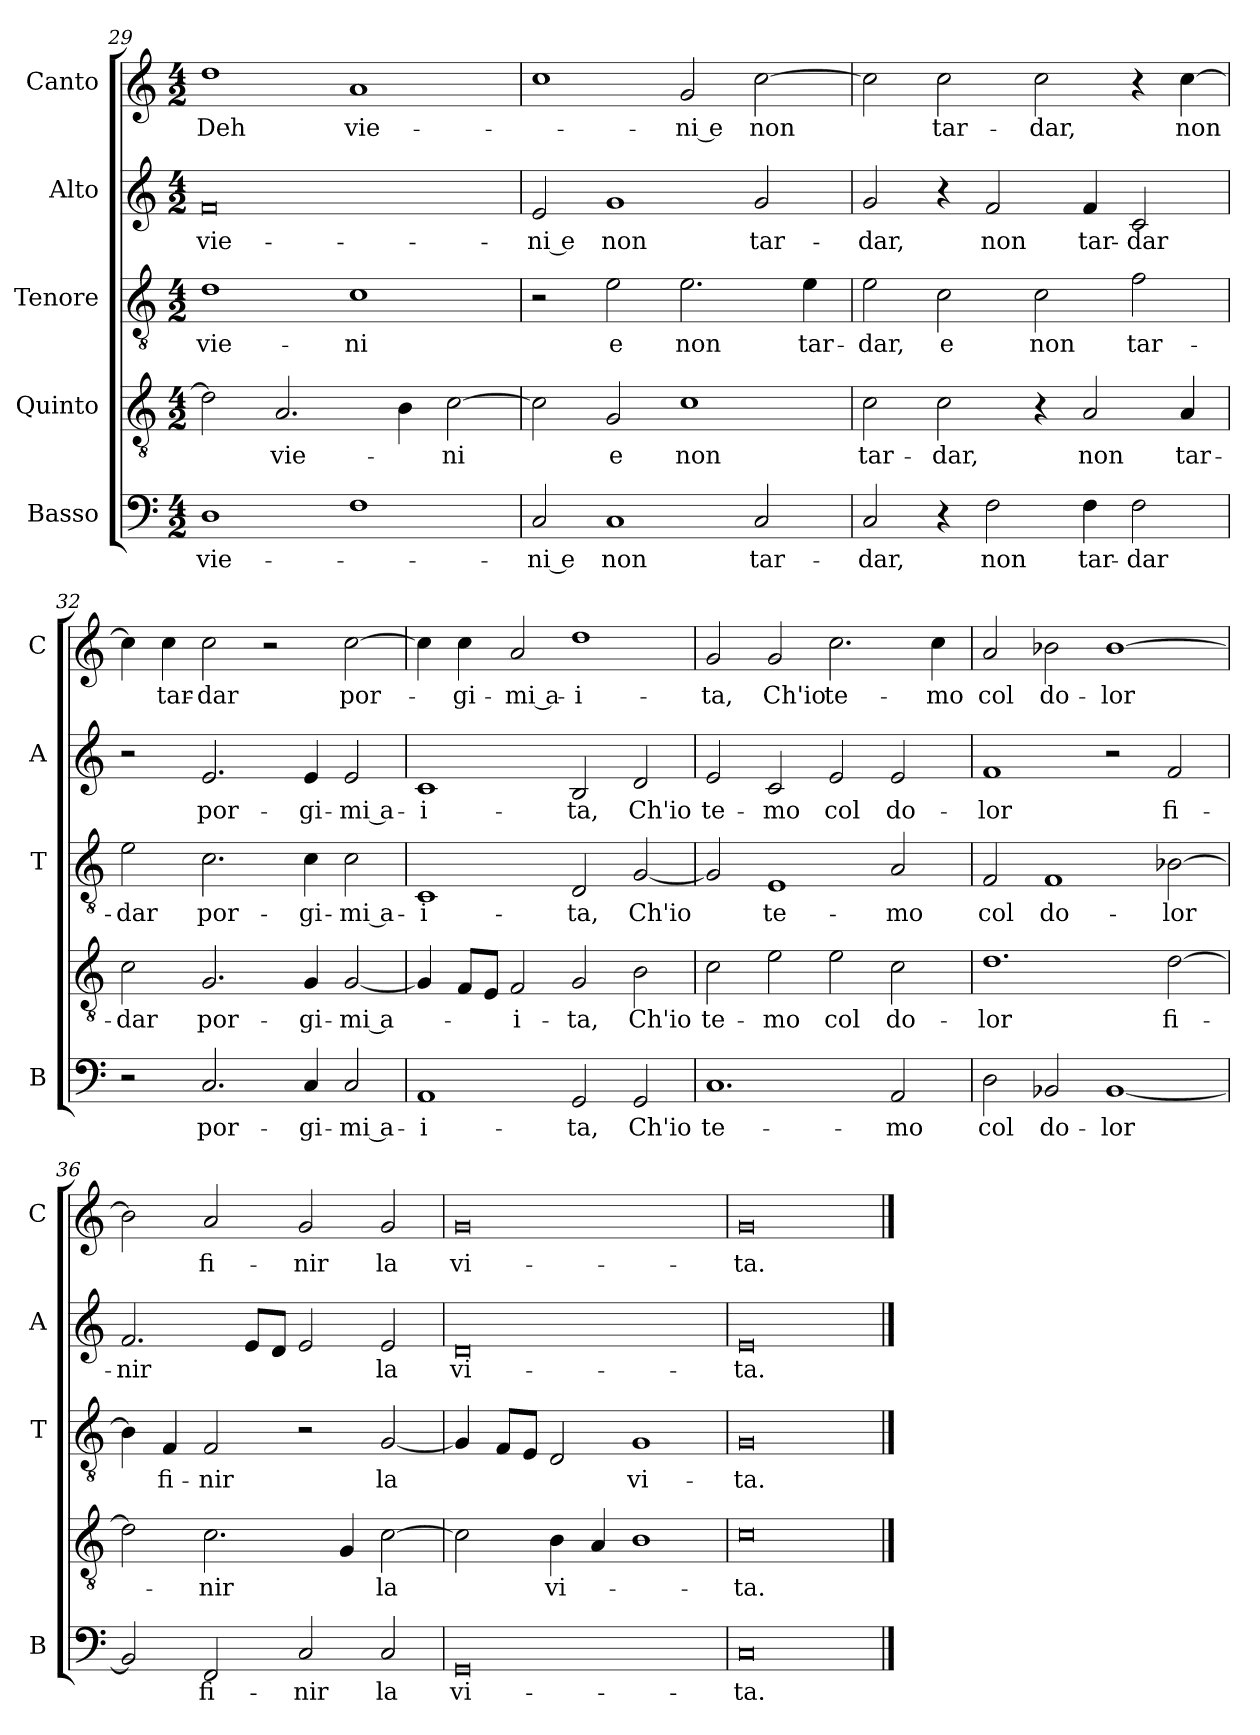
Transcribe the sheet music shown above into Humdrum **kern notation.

**kern	**text	**kern	**text	**kern	**text	**kern	**text	**kern	**text
*part5	*part5	*part4	*part4	*part3	*part3	*part2	*part2	*part1	*part1
*staff5	*staff5	*staff4	*staff4	*staff3	*staff3	*staff2	*staff2	*staff1	*staff1
*I"Basso	*	*I"Quinto	*	*I"Tenore	*	*I"Alto	*	*I"Canto	*
*I'B	*	*	*	*I'T	*	*I'A	*	*I'C	*
*clefF4	*	*clefGv2	*	*clefGv2	*	*clefG2	*	*clefG2	*
*k[]	*	*k[]	*	*k[]	*	*k[]	*	*k[]	*
*C:	*	*C:	*	*C:	*	*C:	*	*C:	*
*M4/2	*	*M4/2	*	*M4/2	*	*M4/2	*	*M4/2	*
=29	=29	=29	=29	=29	=29	=29	=29	=29	=29
!	!LO:LY:b	!	!	!	!LO:LY:b	!	!LO:LY:b	!	!LO:LY:b
1D	vie-	2d\]	.	1d	vie-	0f	vie-	1dd	Deh
!	!	!	!LO:LY:b	!	!	!	!	!	!
.	.	2.A/	vie-	.	.	.	.	.	.
!	!	!	!	!	!LO:LY:b	!	!	!	!LO:LY:b
1F	.	.	.	1c	-ni	.	.	1a	vie-
.	.	4B\	.	.	.	.	.	.	.
!	!	!	!LO:LY:b	!	!	!	!	!	!
.	.	[2c\	-ni	.	.	.	.	.	.
=30	=30	=30	=30	=30	=30	=30	=30	=30	=30
!	!LO:LY:b	!	!	!	!	!	!LO:LY:b	!	!
2C/	-ni e	2c\]	.	2r	.	2e/	-ni e	1cc	.
!	!LO:LY:b	!	!LO:LY:b	!	!LO:LY:b	!	!LO:LY:b	!	!
1C	non	2G/	e	2e\	e	1g	non	.	.
!	!	!	!LO:LY:b	!	!LO:LY:b	!	!	!	!LO:LY:b
.	.	1c	non	2.e\	non	.	.	2g/	-ni e
!	!LO:LY:b	!	!	!	!	!	!LO:LY:b	!	!LO:LY:b
2C/	tar-	.	.	.	.	2g/	tar-	[2cc\	non
!	!	!	!	!	!LO:LY:b	!	!	!	!
.	.	.	.	4e\	tar-	.	.	.	.
!!LO:LB:g=z
=31	=31	=31	=31	=31	=31	=31	=31	=31	=31
!	!LO:LY:b	!	!LO:LY:b	!	!LO:LY:b	!	!LO:LY:b	!	!
2C/	-dar,	2c\	tar-	2e\	-dar,	2g/	-dar,	2cc\]	.
!	!	!	!LO:LY:b	!	!LO:LY:b	!	!	!	!LO:LY:b
4r	.	2c\	-dar,	2c\	e	4r	.	2cc\	tar-
!	!LO:LY:b	!	!	!	!	!	!LO:LY:b	!	!
2F\	non	.	.	.	.	2f/	non	.	.
!	!	!	!	!	!LO:LY:b	!	!	!	!LO:LY:b
.	.	4r	.	2c\	non	.	.	2cc\	-dar,
!	!LO:LY:b	!	!LO:LY:b	!	!	!	!LO:LY:b	!	!
4F\	tar-	2A/	non	.	.	4f/	tar-	.	.
!	!LO:LY:b	!	!	!	!LO:LY:b	!	!LO:LY:b	!	!
2F\	-dar	.	.	2f\	tar-	2c/	-dar	4r	.
!	!	!	!LO:LY:b	!	!	!	!	!	!LO:LY:b
.	.	4A/	tar-	.	.	.	.	[4cc\	non
=32	=32	=32	=32	=32	=32	=32	=32	=32	=32
!	!	!	!LO:LY:b	!	!LO:LY:b	!	!	!	!
2r	.	2c\	-dar	2e\	-dar	2r	.	4cc\]	.
!	!	!	!	!	!	!	!	!	!LO:LY:b
.	.	.	.	.	.	.	.	4cc\	tar-
!	!LO:LY:b	!	!LO:LY:b	!	!LO:LY:b	!	!LO:LY:b	!	!LO:LY:b
2.C/	por-	2.G/	por-	2.c\	por-	2.e/	por-	2cc\	-dar
.	.	.	.	.	.	.	.	2r	.
!	!LO:LY:b	!	!LO:LY:b	!	!LO:LY:b	!	!LO:LY:b	!	!
4C/	-gi-	4G/	-gi-	4c\	-gi-	4e/	-gi-	.	.
!	!LO:LY:b	!	!LO:LY:b	!	!LO:LY:b	!	!LO:LY:b	!	!LO:LY:b
2C/	-mi a-	[2G/	-mi a-	2c\	-mi a-	2e/	-mi a-	[2cc\	por-
=33	=33	=33	=33	=33	=33	=33	=33	=33	=33
!	!LO:LY:b	!	!	!	!LO:LY:b	!	!LO:LY:b	!	!
1AA	-i-	4G/]	.	1C	-i-	1c	-i-	4cc\]	.
!	!	!	!	!	!	!	!	!	!LO:LY:b
.	.	8F/L	.	.	.	.	.	4cc\	-gi-
.	.	8E/J	.	.	.	.	.	.	.
!	!	!	!LO:LY:b	!	!	!	!	!	!LO:LY:b
.	.	2F/	-i-	.	.	.	.	2a/	-mi a-
!	!LO:LY:b	!	!LO:LY:b	!	!LO:LY:b	!	!LO:LY:b	!	!LO:LY:b
2GG/	-ta,	2G/	-ta,	2D/	-ta,	2B/	-ta,	1dd	-i-
!	!LO:LY:b	!	!LO:LY:b	!	!LO:LY:b	!	!LO:LY:b	!	!
2GG/	Ch'io	2B\	Ch'io	[2G/	Ch'io	2d/	Ch'io	.	.
=34	=34	=34	=34	=34	=34	=34	=34	=34	=34
!	!LO:LY:b	!	!LO:LY:b	!	!	!	!LO:LY:b	!	!LO:LY:b
1.C	te-	2c\	te-	2G/]	.	2e/	te-	2g/	-ta,
!	!	!	!LO:LY:b	!	!LO:LY:b	!	!LO:LY:b	!	!LO:LY:b
.	.	2e\	-mo	1E	te-	2c/	-mo	2g/	Ch'io
!	!	!	!LO:LY:b	!	!	!	!LO:LY:b	!	!LO:LY:b
.	.	2e\	col	.	.	2e/	col	2.cc\	te-
!	!LO:LY:b	!	!LO:LY:b	!	!LO:LY:b	!	!LO:LY:b	!	!
2AA/	-mo	2c\	do-	2A/	-mo	2e/	do-	.	.
!	!	!	!	!	!	!	!	!	!LO:LY:b
.	.	.	.	.	.	.	.	4cc\	-mo
!!LO:LB:g=z
=35	=35	=35	=35	=35	=35	=35	=35	=35	=35
!	!LO:LY:b	!	!LO:LY:b	!	!LO:LY:b	!	!LO:LY:b	!	!LO:LY:b
2D\	col	1.d	-lor	2F/	col	1f	-lor	2a/	col
!	!LO:LY:b	!	!	!	!LO:LY:b	!	!	!	!LO:LY:b
2BB-X/	do-	.	.	1F	do-	.	.	2b-X\	do-
!	!LO:LY:b	!	!	!	!	!	!	!	!LO:LY:b
[1BB-	-lor	.	.	.	.	2r	.	[1b-	-lor
!	!	!	!LO:LY:b	!	!LO:LY:b	!	!LO:LY:b	!	!
.	.	[2d\	fi-	[2B-X\	-lor	2f/	fi-	.	.
=36	=36	=36	=36	=36	=36	=36	=36	=36	=36
!	!	!	!	!	!	!	!LO:LY:b	!	!
2BB-/]	.	2d\]	.	4B-\]	.	2.f/	-nir	2b-\]	.
!	!	!	!	!	!LO:LY:b	!	!	!	!
.	.	.	.	4F/	fi-	.	.	.	.
!	!LO:LY:b	!	!LO:LY:b	!	!LO:LY:b	!	!	!	!LO:LY:b
2FF/	fi-	2.c\	-nir	2F/	-nir	.	.	2a/	fi-
.	.	.	.	.	.	8e/L	.	.	.
.	.	.	.	.	.	8d/J	.	.	.
!	!LO:LY:b	!	!	!	!	!	!	!	!LO:LY:b
2C/	-nir	.	.	2r	.	2e/	.	2g/	-nir
.	.	4G/	.	.	.	.	.	.	.
!	!LO:LY:b	!	!LO:LY:b	!	!LO:LY:b	!	!LO:LY:b	!	!LO:LY:b
2C/	la	[2c\	la	[2G/	la	2e/	la	2g/	la
=37	=37	=37	=37	=37	=37	=37	=37	=37	=37
!	!LO:LY:b	!	!	!	!	!	!LO:LY:b	!	!LO:LY:b
0GG	vi-	2c\]	.	4G/]	.	0d	vi-	0g	vi-
.	.	.	.	8F/L	.	.	.	.	.
.	.	.	.	8E/J	.	.	.	.	.
!	!	!	!LO:LY:b	!	!	!	!	!	!
.	.	4B\	vi-	2D/	.	.	.	.	.
.	.	4A/	.	.	.	.	.	.	.
!	!	!	!	!	!LO:LY:b	!	!	!	!
.	.	1B	.	1G	vi-	.	.	.	.
=38	=38	=38	=38	=38	=38	=38	=38	=38	=38
!	!LO:LY:b	!	!LO:LY:b	!	!LO:LY:b	!	!LO:LY:b	!	!LO:LY:b
0C	-ta.	0c	-ta.	0G	-ta.	0e	-ta.	0g	-ta.
==	==	==	==	==	==	==	==	==	==
*-	*-	*-	*-	*-	*-	*-	*-	*-	*-
